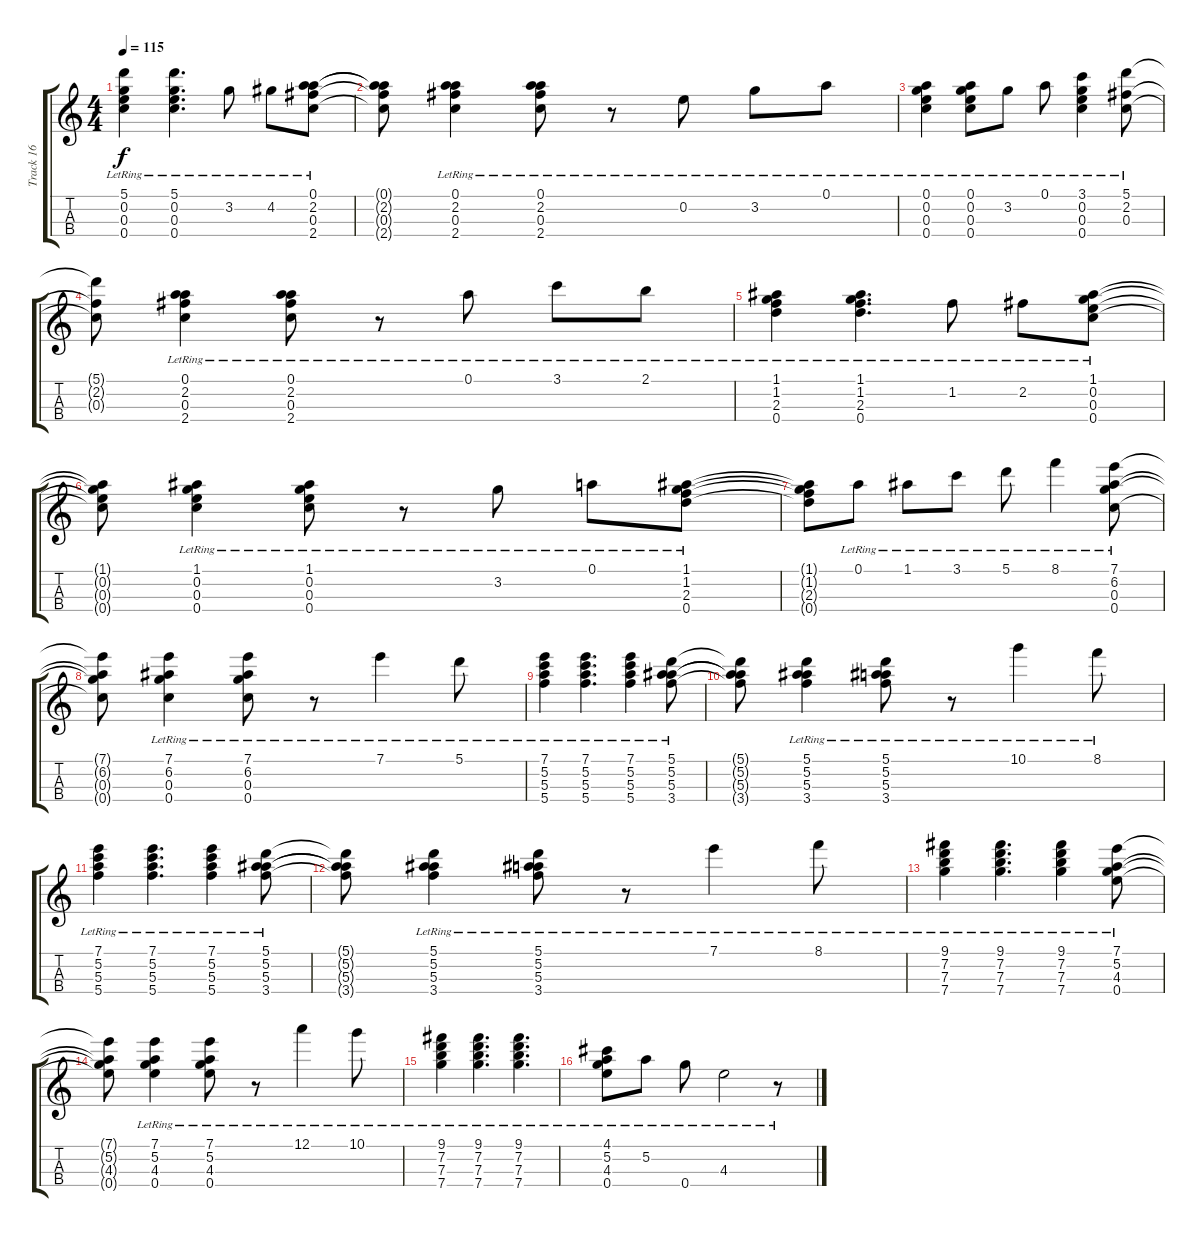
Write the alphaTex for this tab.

\track ("Track 16" "Track 16") {instrument acousticguitarnylon}
\staff {score tabs}
\tuning (A4 E4 C4 G4) {hide}
\ts (4 4)
\tempo 115
\clef g2
\ks c
(5.1{lr} 0.2{lr} 0.3{lr} 0.4{lr}).4{dy f} (5.1{lr} 0.2{lr} 0.3{lr} 0.4{lr}).4{d} 3.2{lr}.8 4.2{lr}.8 (0.1{lr} 2.2{lr} 0.3{lr} 2.4{lr}).8 |
(0.1{t} 2.2{t} 0.3{t} 2.4{t}).8 (0.1{lr} 2.2{lr} 0.3{lr} 2.4{lr}).4 (0.1{lr} 2.2{lr} 0.3{lr} 2.4{lr}).8 r.8 0.2{lr}.8 3.2{lr}.8 0.1{lr}.8 |
(0.1{lr} 0.2{lr} 0.3{lr} 0.4{lr}).4 (0.1{lr} 0.2{lr} 0.3{lr} 0.4{lr}).8 3.2{lr}.8 0.1{lr}.8 (3.1{lr} 0.2{lr} 0.3{lr} 0.4{lr}).4 (5.1{lr} 2.2{lr} 0.3{lr}).8 |
(5.1{t} 2.2{t} 0.3{t}).8 (0.1{lr} 2.2{lr} 0.3{lr} 2.4{lr}).4 (0.1{lr} 2.2{lr} 0.3{lr} 2.4{lr}).8 r.8 0.1{lr}.8 3.1{lr}.8 2.1{lr}.8 |
(1.1{lr} 1.2{lr} 2.3{lr} 0.4{lr}).4 (1.1{lr} 1.2{lr} 2.3{lr} 0.4{lr}).4{d} 1.2{lr}.8 2.2{lr}.8 (1.1{lr} 0.2{lr} 0.3{lr} 0.4{lr}).8 |
(1.1{t} 0.2{t} 0.3{t} 0.4{t}).8 (1.1{lr} 0.2{lr} 0.3{lr} 0.4{lr}).4 (1.1{lr} 0.2{lr} 0.3{lr} 0.4{lr}).8 r.8 3.2{lr}.8 0.1{lr}.8 (1.1{lr} 1.2{lr} 2.3{lr} 0.4{lr}).8 |
(1.1{t} 1.2{t} 2.3{t} 0.4{t}).8 0.1{lr}.8 1.1{lr}.8 3.1{lr}.8 5.1{lr}.8 8.1{lr}.4 (7.1{lr} 6.2{lr} 0.3{lr} 0.4{lr}).8 |
(7.1{t} 6.2{t} 0.3{t} 0.4{t}).8 (7.1{lr} 6.2{lr} 0.3{lr} 0.4{lr}).4 (7.1{lr} 6.2{lr} 0.3{lr} 0.4{lr}).8 r.8 7.1{lr}.4 5.1{lr}.8 |
(7.1{lr} 5.2{lr} 5.3{lr} 5.4{lr}).4 (7.1{lr} 5.2{lr} 5.3{lr} 5.4{lr}).4{d} (7.1{lr} 5.2{lr} 5.3{lr} 5.4{lr}).4 (5.1{lr} 5.2{lr} 5.3{lr} 3.4{lr}).8 |
(5.1{t} 5.2{t} 5.3{t} 3.4{t}).8 (5.1{lr} 5.2{lr} 5.3{lr} 3.4{lr}).4 (5.1{lr} 5.2{lr} 5.3{lr} 3.4{lr}).8 r.8 10.1{lr}.4 8.1{lr}.8 |
(7.1{lr} 5.2{lr} 5.3{lr} 5.4{lr}).4 (7.1{lr} 5.2{lr} 5.3{lr} 5.4{lr}).4{d} (7.1{lr} 5.2{lr} 5.3{lr} 5.4{lr}).4 (5.1{lr} 5.2{lr} 5.3{lr} 3.4{lr}).8 |
(5.1{t} 5.2{t} 5.3{t} 3.4{t}).8 (5.1{lr} 5.2{lr} 5.3{lr} 3.4{lr}).4 (5.1{lr} 5.2{lr} 5.3{lr} 3.4{lr}).8 r.8 7.1{lr}.4 8.1{lr}.8 |
(9.1{lr} 7.2{lr} 7.3{lr} 7.4{lr}).4 (9.1{lr} 7.2{lr} 7.3{lr} 7.4{lr}).4{d} (9.1{lr} 7.2{lr} 7.3{lr} 7.4{lr}).4 (7.1{lr} 5.2{lr} 4.3{lr} 0.4{lr}).8 |
(7.1{t} 5.2{t} 4.3{t} 0.4{t}).8 (7.1{lr} 5.2{lr} 4.3{lr} 0.4{lr}).4 (7.1{lr} 5.2{lr} 4.3{lr} 0.4{lr}).8 r.8 12.1{lr}.4 10.1{lr}.8 |
(9.1{lr} 7.2{lr} 7.3{lr} 7.4{lr}).4 (9.1{lr} 7.2{lr} 7.3{lr} 7.4{lr}).4{d} (9.1{lr} 7.2{lr} 7.3{lr} 7.4{lr}).4{d} |
(4.1{lr} 5.2{lr} 4.3{lr} 0.4{lr}).8 5.2{lr}.8 0.4{lr}.8 4.3{lr}.2 r.8
